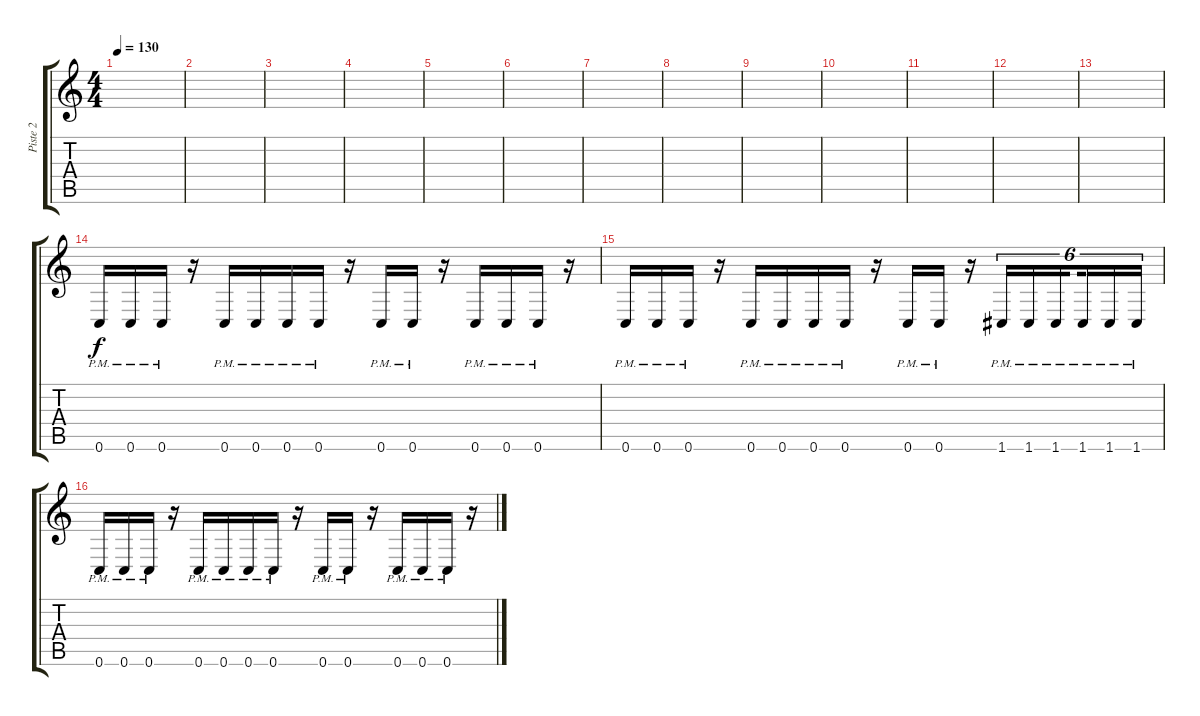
\track ("Piste 2" "Piste 2") {instrument distortionguitar}
\staff {score tabs}
\tuning (C4 G3 Eb3 Bb2 F2 C2) {hide}
\ts (4 4)
\tempo 130
\clef g2
\ks c
|
|
|
|
|
|
|
|
|
|
|
|
|
0.6{pm}.16 0.6{pm}.16 0.6{pm}.16 r.16 0.6{pm}.16 0.6{pm}.16 0.6{pm}.16 0.6{pm}.16 r.16 0.6{pm}.16 0.6{pm}.16 r.16 0.6{pm}.16 0.6{pm}.16 0.6{pm}.16 r.16 |
0.6{pm}.16 0.6{pm}.16 0.6{pm}.16 r.16 0.6{pm}.16 0.6{pm}.16 0.6{pm}.16 0.6{pm}.16 r.16 0.6{pm}.16 0.6{pm}.16 r.16 1.6{pm}.16{tu (6 4)} 1.6{pm}.16{tu (6 4)} 1.6{pm}.16{tu (6 4) beam splitsecondary} 1.6{pm}.16{tu (6 4)} 1.6{pm}.16{tu (6 4)} 1.6{pm}.16{tu (6 4)} |
0.6{pm}.16 0.6{pm}.16 0.6{pm}.16 r.16 0.6{pm}.16 0.6{pm}.16 0.6{pm}.16 0.6{pm}.16 r.16 0.6{pm}.16 0.6{pm}.16 r.16 0.6{pm}.16 0.6{pm}.16 0.6{pm}.16 r.16
